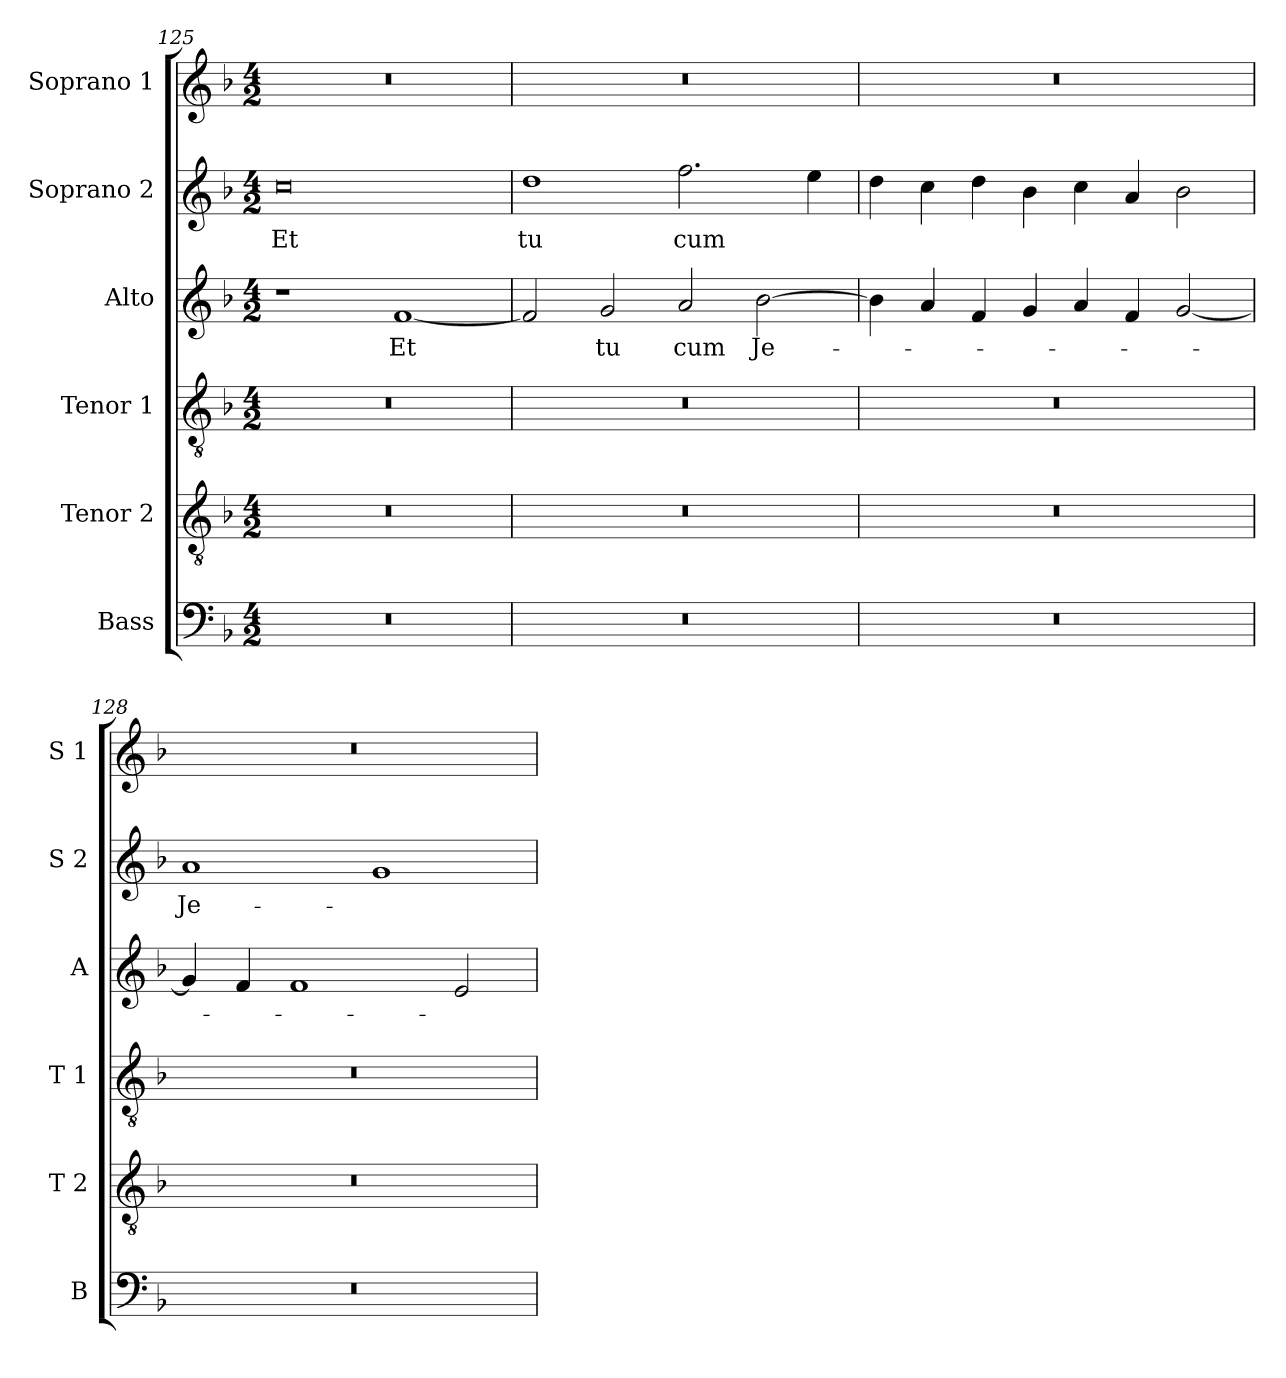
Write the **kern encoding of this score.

**kern	**kern	**kern	**kern	**text	**kern	**text	**kern
*part6	*part5	*part4	*part3	*part3	*part2	*part2	*part1
*staff6	*staff5	*staff4	*staff3	*staff3	*staff2	*staff2	*staff1
*I"Bass	*I"Tenor 2	*I"Tenor 1	*I"Alto	*	*I"Soprano 2	*	*I"Soprano 1
*I'B	*I'T 2	*I'T 1	*I'A	*	*I'S 2	*	*I'S 1
!!LO:LB:g=z
*clefF4	*clefGv2	*clefGv2	*clefG2	*	*clefG2	*	*clefG2
*k[b-]	*k[b-]	*k[b-]	*k[b-]	*	*k[b-]	*	*k[b-]
*F:	*F:	*F:	*F:	*	*F:	*	*F:
*M4/2	*M4/2	*M4/2	*M4/2	*	*M4/2	*	*M4/2
=125	=125	=125	=125	=125	=125	=125	=125
!	!	!	!	!	!	!LO:LY:b	!
0r	0r	0r	1r	.	0cc	Et	0r
!	!	!	!	!LO:LY:b	!	!	!
.	.	.	[1f	Et	.	.	.
=126	=126	=126	=126	=126	=126	=126	=126
!	!	!	!	!	!	!LO:LY:b	!
0r	0r	0r	2f/]	.	1dd	tu	0r
!	!	!	!	!LO:LY:b	!	!	!
.	.	.	2g/	tu	.	.	.
!	!	!	!	!LO:LY:b	!	!	!
!	!	!	!	!	!	!LO:LY:b	!
.	.	.	2a/	cum	2.ff\	cum	.
!	!	!	!	!LO:LY:b	!	!	!
.	.	.	[2b-\	Je-	.	.	.
.	.	.	.	.	4ee\	.	.
=127	=127	=127	=127	=127	=127	=127	=127
0r	0r	0r	4b-\]	.	4dd\	.	0r
.	.	.	4a/	.	4cc\	.	.
.	.	.	4f/	.	4dd\	.	.
.	.	.	4g/	.	4b-\	.	.
.	.	.	4a/	.	4cc\	.	.
.	.	.	4f/	.	4a/	.	.
.	.	.	[2g/	.	2b-\	.	.
=128	=128	=128	=128	=128	=128	=128	=128
!	!	!	!	!	!	!LO:LY:b	!
0r	0r	0r	4g/]	.	1a	Je-	0r
.	.	.	4f/	.	.	.	.
.	.	.	1f	.	.	.	.
.	.	.	.	.	1g	.	.
.	.	.	2e/	.	.	.	.
=	=	=	=	=	=	=	=
*-	*-	*-	*-	*-	*-	*-	*-
